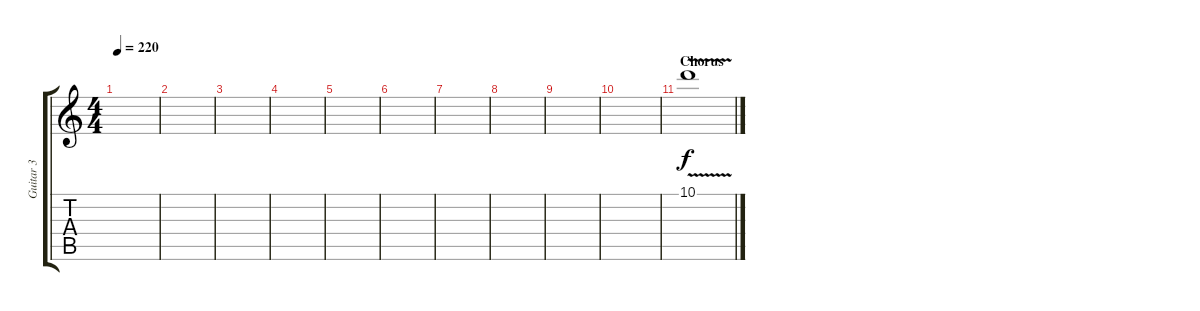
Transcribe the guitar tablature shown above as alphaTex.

\track ("Guitar 3" "Guitar 3") {instrument distortionguitar}
\staff {score tabs}
\tuning (E4 B3 G3 D3 A2 E2) {hide}
\ts (4 4)
\tempo 220
\clef g2
\ks c
|
|
|
|
|
|
|
|
|
|
\section ("" "Chorus")
10.1{v}.1
